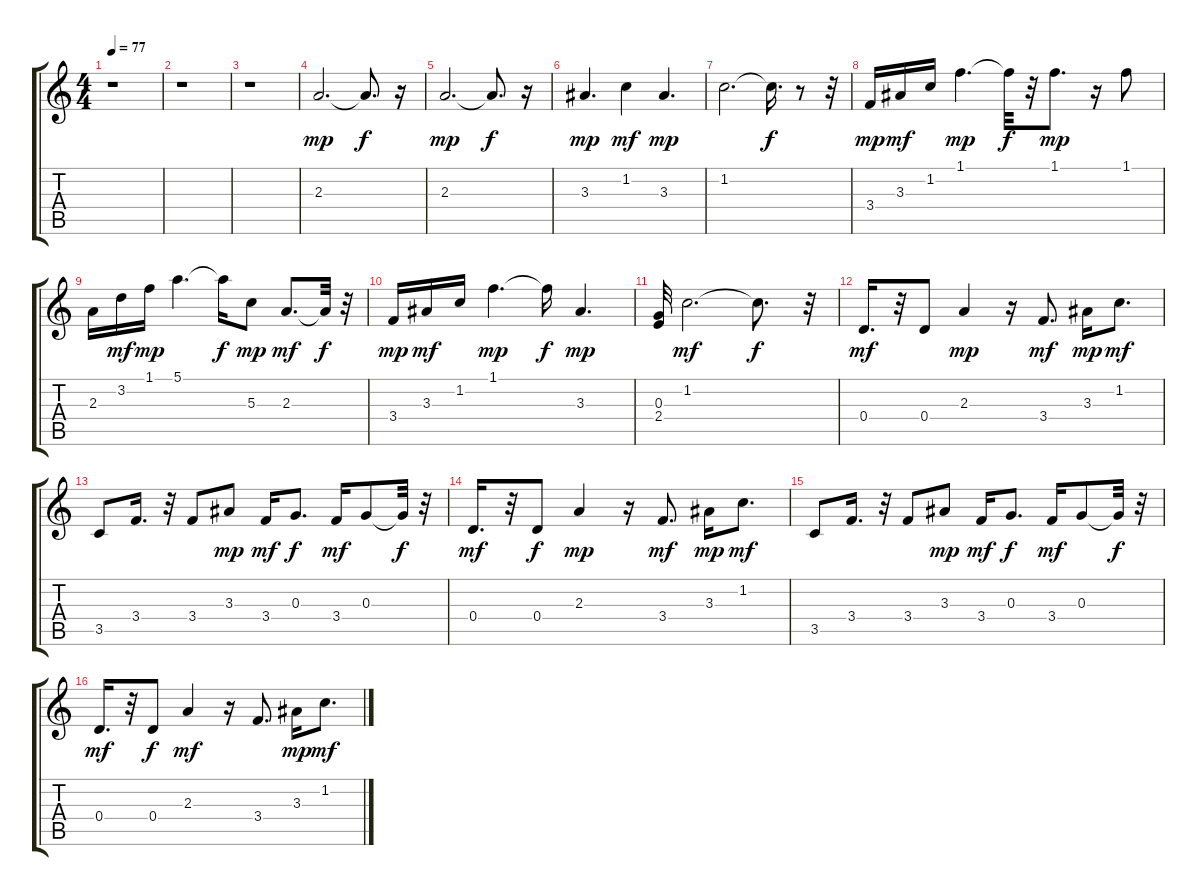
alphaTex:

\track "" {instrument electricguitarclean}
\staff {score tabs}
\tuning (E4 B3 G3 D3 A2 E2) {hide}
\ts (4 4)
\tempo 77
\clef g2
\ks c
r.1{dy f} |
r.1 |
r.1 |
2.3.2{d dy mp} 2.3{t}.8{d dy f} r.16 |
2.3.2{d dy mp} 2.3{t}.8{d dy f} r.16 |
3.3.4{d dy mp} 1.2.4{dy mf} 3.3.4{d dy mp} |
1.2.2{d} 1.2{t}.16{d dy f} r.8 r.32 |
3.4.16{dy mp} 3.3.16{dy mf} 1.2.16 1.1.4{d dy mp} 1.1{t}.32{dy f} r.32 1.1.8{d dy mp} r.16 1.1.8 |
2.3.16 3.2.16{dy mf} 1.1.16{dy mp} 5.1.4{d} 5.1{t}.16{dy f} 5.3.8{dy mp} 2.3.8{d dy mf} 2.3{t}.32{dy f} r.32 |
3.4.16{dy mp} 3.3.16{dy mf} 1.2.16 1.1.4{d dy mp} 1.1{t}.16{dy f} 3.3.4{d dy mp} |
(0.3 2.4).32 1.2.2{d dy mf} 1.2{t}.8{d dy f} r.32 |
0.4.16{d dy mf} r.32 0.4.8 2.3.4{dy mp} r.16 3.4.8{d dy mf} 3.3.16{dy mp} 1.2.8{d dy mf} |
3.5.8 3.4.16{d} r.32 3.4.8 3.3.8{dy mp} 3.4.16{dy mf} 0.3.8{d dy f} 3.4.16{dy mf} 0.3.8 0.3{t}.32{dy f} r.32 |
0.4.16{d dy mf} r.32 0.4.8{dy f} 2.3.4{dy mp} r.16 3.4.8{d dy mf} 3.3.16{dy mp} 1.2.8{d dy mf} |
3.5.8 3.4.16{d} r.32 3.4.8 3.3.8{dy mp} 3.4.16{dy mf} 0.3.8{d dy f} 3.4.16{dy mf} 0.3.8 0.3{t}.32{dy f} r.32 |
0.4.16{d dy mf} r.32 0.4.8{dy f} 2.3.4{dy mf} r.16 3.4.8{d} 3.3.16{dy mp} 1.2.8{d dy mf}
